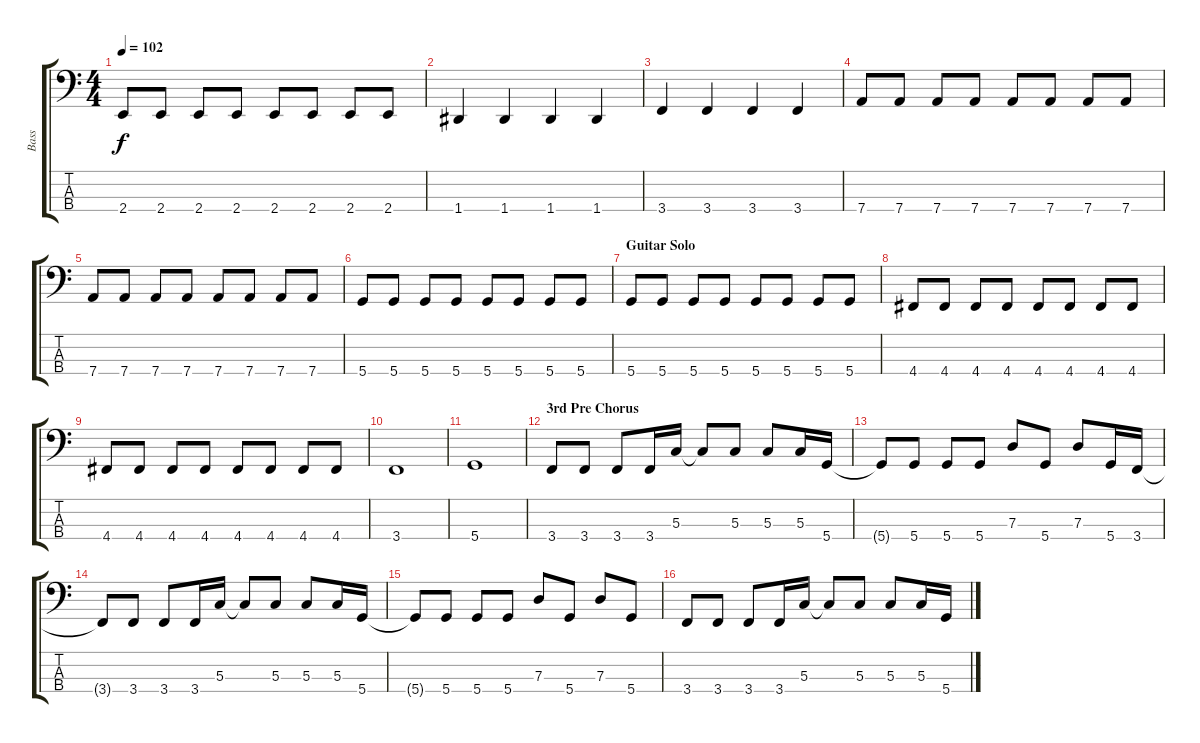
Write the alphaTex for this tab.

\track ("Bass" "Bass") {instrument electricbassfinger}
\staff {score tabs}
\tuning (F2 C2 G1 D1) {hide}
\ts (4 4)
\tempo 102
\clef f4
\ks c
2.4.8{dy f} 2.4.8 2.4.8 2.4.8 2.4.8 2.4.8 2.4.8 2.4.8 |
1.4.4 1.4.4 1.4.4 1.4.4 |
3.4.4 3.4.4 3.4.4 3.4.4 |
7.4.8 7.4.8 7.4.8 7.4.8 7.4.8 7.4.8 7.4.8 7.4.8 |
7.4.8 7.4.8 7.4.8 7.4.8 7.4.8 7.4.8 7.4.8 7.4.8 |
5.4.8 5.4.8 5.4.8 5.4.8 5.4.8 5.4.8 5.4.8 5.4.8 |
\section ("" "Guitar Solo")
5.4.8 5.4.8 5.4.8 5.4.8 5.4.8 5.4.8 5.4.8 5.4.8 |
4.4.8 4.4.8 4.4.8 4.4.8 4.4.8 4.4.8 4.4.8 4.4.8 |
4.4.8 4.4.8 4.4.8 4.4.8 4.4.8 4.4.8 4.4.8 4.4.8 |
3.4.1 |
5.4.1 |
\section ("" "3rd Pre Chorus")
3.4.8 3.4.8 3.4.8 3.4.16 5.3.16 5.3{t}.8 5.3.8 5.3.8 5.3.16 5.4.16 |
5.4{t}.8 5.4.8 5.4.8 5.4.8 7.3.8 5.4.8 7.3.8 5.4.16 3.4.16 |
3.4{t}.8 3.4.8 3.4.8 3.4.16 5.3.16 5.3{t}.8 5.3.8 5.3.8 5.3.16 5.4.16 |
5.4{t}.8 5.4.8 5.4.8 5.4.8 7.3.8 5.4.8 7.3.8 5.4.8 |
3.4.8 3.4.8 3.4.8 3.4.16 5.3.16 5.3{t}.8 5.3.8 5.3.8 5.3.16 5.4.16
